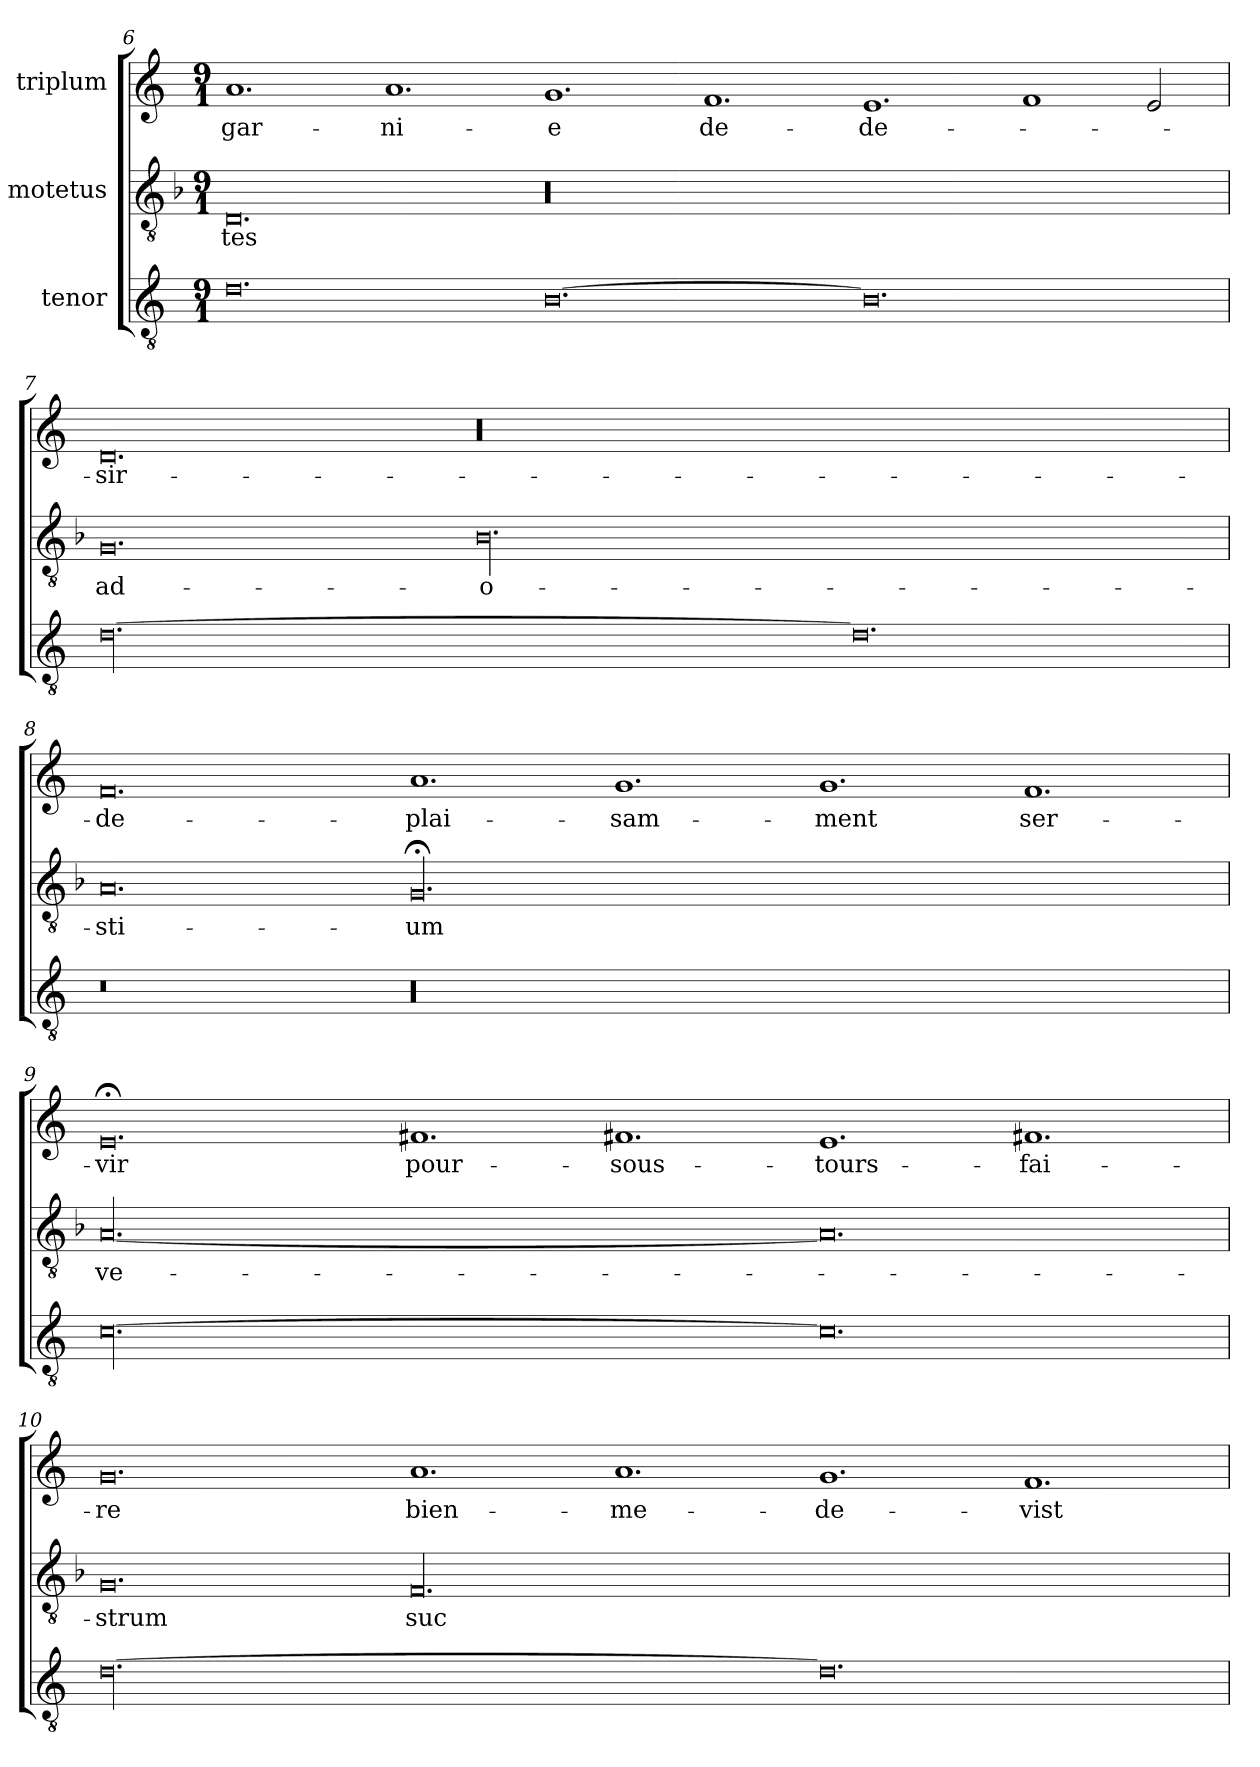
**kern	**kern	**text	**kern	**text
*part3	*part2	*part2	*part1	*part1
*staff3	*staff2	*staff2	*staff1	*staff1
*I"tenor	*I"motetus	*	*I"triplum	*
*clefGv2	*clefGv2	*	*clefG2	*
*k[]	*k[b-]	*	*k[]	*
*C:	*F:	*	*C:	*
*M9/1	*M9/1	*	*M9/1	*
=6	=6	=6	=6	=6
0.d\	0.D/	-tes	1.a/	gar-
.	.	.	1.a/	-ni-
[0.B\	00.r	.	1.g/	-e
.	.	.	1.f/	de-
0.B\]	.	.	1.e/	de-
.	.	.	1f/	.
.	.	.	2e/	.
!!LO:LB:g=z
=7	=7	=7	=7	=7
[00.d\	0.G/	ad-	0.d/	sir-
.	00.B-\	o-	00.r	.
0.d\]	.	.	.	.
=8	=8	=8	=8	=8
0.r	0.A/	-sti-	0.f/	de-
00.r	00.G;</	-um	1.a/	plai-
.	.	.	1.g/	-sam-
.	.	.	1.g/	-ment
.	.	.	1.f/	ser-
=9	=9	=9	=9	=9
[00.c\	[00.A/	ve-	0.e;</	-vir
.	.	.	1.f#X/	pour-
.	.	.	1.f#X/	sous-
0.c\]	0.A/]	.	1.e/	tours-
.	.	.	1.f#X/	fai-
!!LO:PB:g=z
=10	=10	=10	=10	=10
[00.d\	0.G/	-strum	0.g/	-re
.	00.F/	suc-	1.a/	bien-
.	.	.	1.a/	me-
0.d\]	.	.	1.g/	de-
.	.	.	1.f/	-vist
=	=	=	=	=
*-	*-	*-	*-	*-
